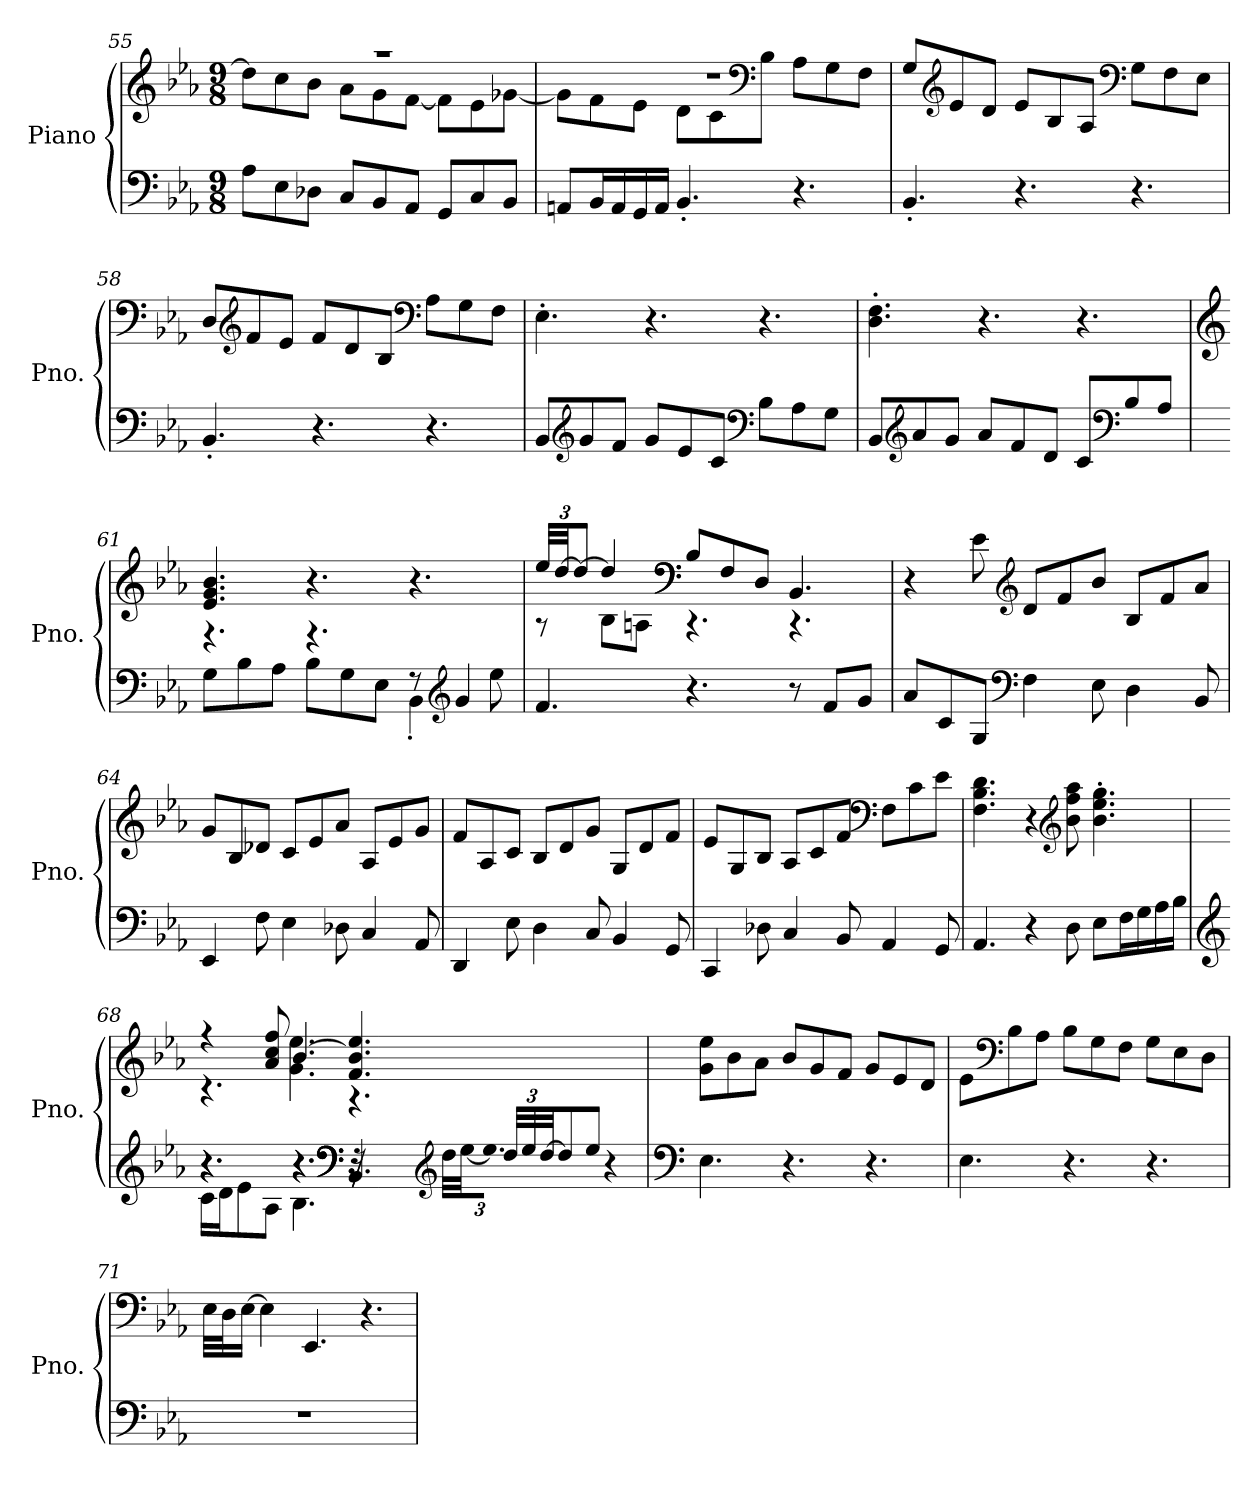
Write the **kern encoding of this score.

**kern	**kern
*part1	*part1
*staff2	*staff1
*I"Piano	*
*I'Pno.	*
*clefF4	*clefG2
*k[b-e-a-]	*k[b-e-a-]
*M9/8	*M9/8
=55	=55
*	*^
8A-\L	8%9r	8dd-\L]
8E-\	.	8cc\
8D-X\J	.	8b-\J
8C/L	.	8a-\L
8BB-/	.	8g\
8AA-/J	.	[8f\J
8GG/L	.	8f\L]
8C/	.	8e-\
8BB-/J	.	[8g-X\J
!!LO:PB:g=z	!!
=56	=56	=56
8AAn/L	8%9r	8g-\L]
16BB-/L	.	8f\
16AA/	.	.
16GG/	.	8e-\J
16AA/JJ	.	.
4.BB-'/	.	8d\L
.	.	8c\
*	*clefF4	*
.	.	8B-\J
4.r	.	8A-\L
.	.	8G\
.	.	8F\J
*	*v	*v
=57	=57
4.BB-'/	8G/L
*	*clefG2
.	8e-/
.	8d/J
4.r	8e-/L
.	8B-/
.	8A-/J
*	*clefF4
4.r	8G\L
.	8F\
.	8E-\J
=58	=58
4.BB-'/	8D/L
*	*clefG2
.	8f/
.	8e-/J
4.r	8f/L
.	8d/
.	8B-/J
*	*clefF4
4.r	8A-\L
.	8G\
.	8F\J
!!LO:LB:g=z
=59	=59
8BB-/L	4.E-'\
*clefG2	*
8g/	.
8f/J	.
8g/L	4.r
8e-/	.
8c/J	.
*clefF4	*
8B-\L	4.r
8A-\	.
8G\J	.
=60	=60
8BB-/L	4.D\' 4.F\'
*clefG2	*
8a-/	.
8g/J	.
8a-/L	4.r
8f/	.
8d/J	.
8c/L	4.r
*clefF4	*
8B-/	.
8A-/J	.
=61	=61
*	*clefG2
*^	*
4.r	8G\L	4.e-/ 4.g/ 4.b-/
.	8B-\	.
.	8A-\J	.
4.r	8B-\L	4.r
.	8G\	.
.	8E-\J	.
8r	4BB-'\	4.r
*clefG2	*	*
4g/	.	.
.	8ee-\	.
*v	*v	*
!!LO:LB:g=z
=62	=62
*	*Xbrackettup
*	*^
4.f/	48ee-/LLL	8r
.	[48dd/JJ	.
.	12dd/J_	.
.	4dd/]	8B-\L
.	.	8An\J
*	*clefF4	*
4.r	8B-/L	4.r
.	8F/	.
.	8D/J	.
8r	4.BB-/	4.r
8f/L	.	.
8g/J	.	.
*	*v	*v
=63	=63
8a-/L	4r
8c/	.
8G/J	8e-\
*clefF4	*clefG2
4F\	8d/L
.	8f/
8E-\	8b-/J
4D\	8B-/L
.	8f/
8BB-/	8a-/J
=64	=64
4EE-/	8g/L
.	8B-/
8F\	8d-X/J
4E-\	8c/L
.	8e-/
8D-X\	8a-/J
4C/	8A-/L
.	8e-/
8AA-/	8g/J
!!LO:LB:g=z
=65	=65
4DD/	8f/L
.	8A-/
8E-\	8c/J
4D\	8B-/L
.	8d/
8C/	8g/J
4BB-/	8G/L
.	8d/
8GG/	8f/J
=66	=66
4CC/	8e-/L
.	8G/
8D-X\	8B-/J
4C/	8A-/L
.	8c/
8BB-/	8f/J
*	*clefF4
4AA-/	8F\L
.	8c\
8GG/	8e-\J
=67	=67
4.AA-/	4.F\ 4.B-\ 4.d\
4r	4r
*	*clefG2
8D\	8b-\ 8ff\ 8aa-\
8E-\L	4.b-\' 4.ee-\' 4.gg\'
16F\L	.
16G\	.
16A-\	.
16B-\JJ	.
!!LO:LB:g=z
=68	=68
*clefG2	*
*^	*^
*	*^	*	*
4.r	16c\LL	4.r	4r	4.r
.	16d\J	.	.	.
.	8e-\	.	.	.
.	8A-\J	.	8a-/ 8cc/ 8ff/	.
4.r	4.B-\	4.r	[4.b-/	4.g\ 4.ee-\
*clefF4	*	*	*	*
16r	48r	4.BB-/	4.f/ 4.b-/] 4.ee-/	4.r
*clefG2	*	*	*	*
.	48dd\LLL	.	.	.
.	[48ee-\JJ	.	.	.
*Xbrackettup	*	*	*	*
48dd/LLL	8.ee-\J]	.	.	.
48ee-/	.	.	.	.
[48dd/JJ	.	.	.	.
8dd/]	.	.	.	.
8ee-/J	8r	.	.	.
*v	*v	*v	*	*
*	*v	*v
=69	=69
*clefF4	*
4.E-\	8g\ 8ee-\L
.	8b-\
.	8a-\J
4.r	8b-/L
.	8g/
.	8f/J
4.r	8g/L
.	8e-/
.	8d/J
=70	=70
4.E-\	8e-\L
*	*clefF4
.	8B-\
.	8A-\J
4.r	8B-\L
.	8G\
.	8F\J
4.r	8G\L
.	8E-\
.	8D\J
!!LO:LB:g=z
=71	=71
8%9r	32E-\LLL
.	32D\J
.	[16E-\JJ
.	4E-\]
.	4.EE-/
.	4.r
=	=
*-	*-
